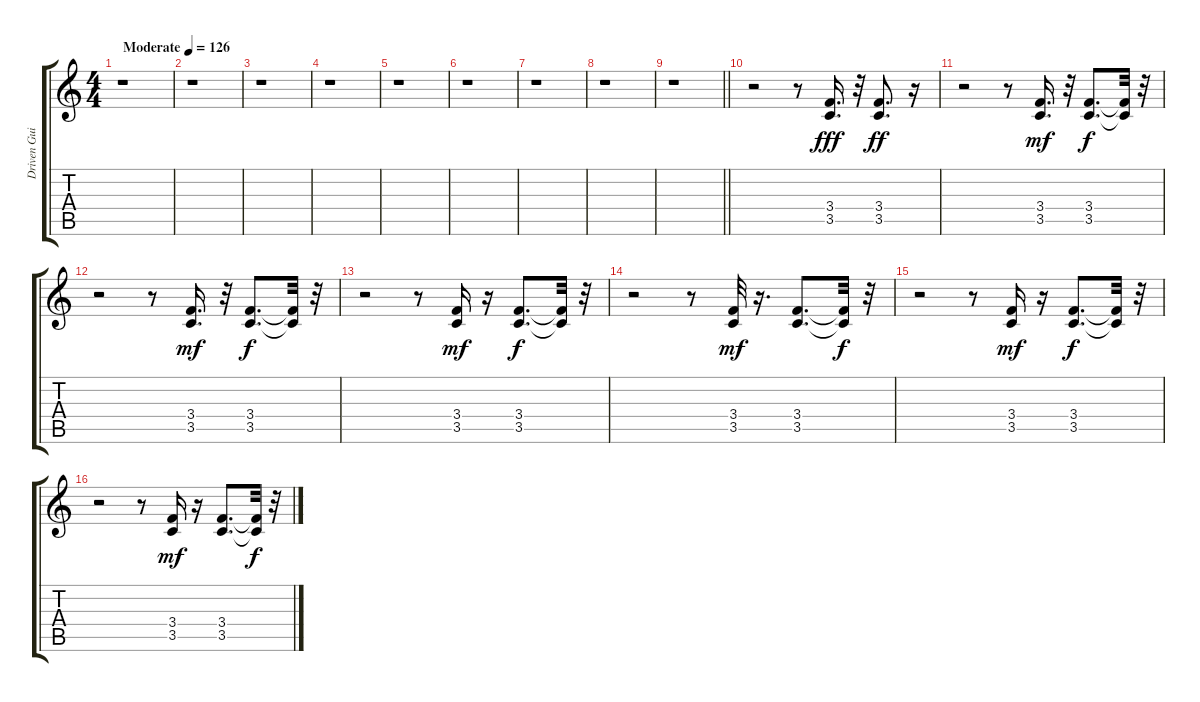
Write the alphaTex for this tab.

\track ("Driven Guitar       " "Driven Gui") {instrument overdrivenguitar}
\staff {score tabs}
\tuning (E4 B3 G3 D3 A2 E2) {hide}
\ts (4 4)
\tempo (126 "Moderate")
\clef g2
\ks c
r.1{dy fff instrument overdrivenguitar} |
r.1 |
r.1 |
r.1 |
r.1 |
r.1 |
r.1 |
r.1 |
\barLineRight lightlight
r.1 |
r.2 r.8 (3.4 3.5).16{d} r.32 (3.4 3.5).8{d dy ff} r.16 |
r.2 r.8 (3.4 3.5).16{d dy mf} r.32 (3.4 3.5).8{d dy f} (3.4{t} 3.5{t}).32 r.32 |
r.2 r.8 (3.4 3.5).16{d dy mf} r.32 (3.4 3.5).8{d dy f} (3.4{t} 3.5{t}).32 r.32 |
r.2 r.8 (3.4 3.5).16{dy mf} r.16 (3.4 3.5).8{d dy f} (3.4{t} 3.5{t}).32 r.32 |
r.2 r.8 (3.4 3.5).32{dy mf} r.16{d} (3.4 3.5).8{d} (3.4{t} 3.5{t}).32{dy f} r.32 |
r.2 r.8 (3.4 3.5).16{dy mf} r.16 (3.4 3.5).8{d dy f} (3.4{t} 3.5{t}).32 r.32 |
r.2 r.8 (3.4 3.5).16{dy mf} r.16 (3.4 3.5).8{d} (3.4{t} 3.5{t}).32{dy f} r.32
